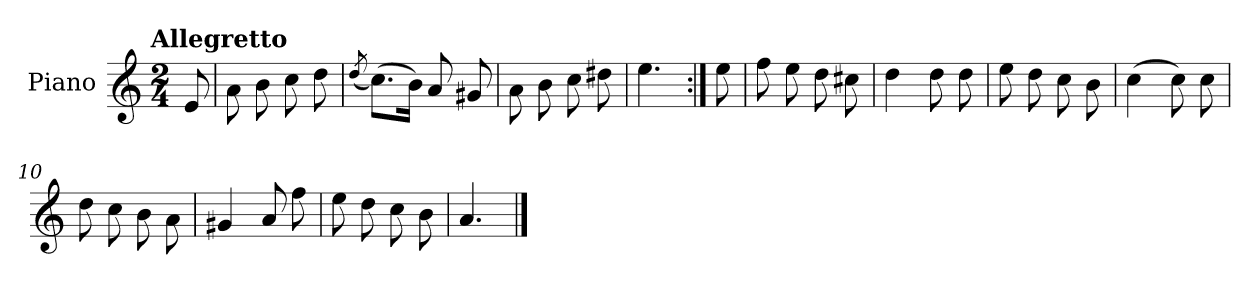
**kern
*part1
*staff1
*I"Piano
*I'Pno.
*clefG2
*k[]
!!LO:TX:omd:t=Allegretto
*M2/4
*MM116
=
8e/
=1
8a\
8b\
8cc\
8dd\
=2
(<8qdd/
(>8.cc\L)
16b\Jk)
8a/
8g#X/
=3
8a\
8b\
8cc\
8dd#X\
!!LO:LB:g=z
=4
4.ee\
=5:|!
8ee\
=6
8ff\
8ee\
8dd\
8cc#X\
=7
4dd\
8dd\
8dd\
=8
8ee\
8dd\
8cc\
8b\
=9
(>4cc\
8cc\)
8cc\
!!LO:LB:g=z
=10
8dd\
8cc\
8b\
8a\
=11
4g#X/
8a/
8ff\
=12
8ee\
8dd\
8cc\
8b\
=13
4.a/
==
*-
